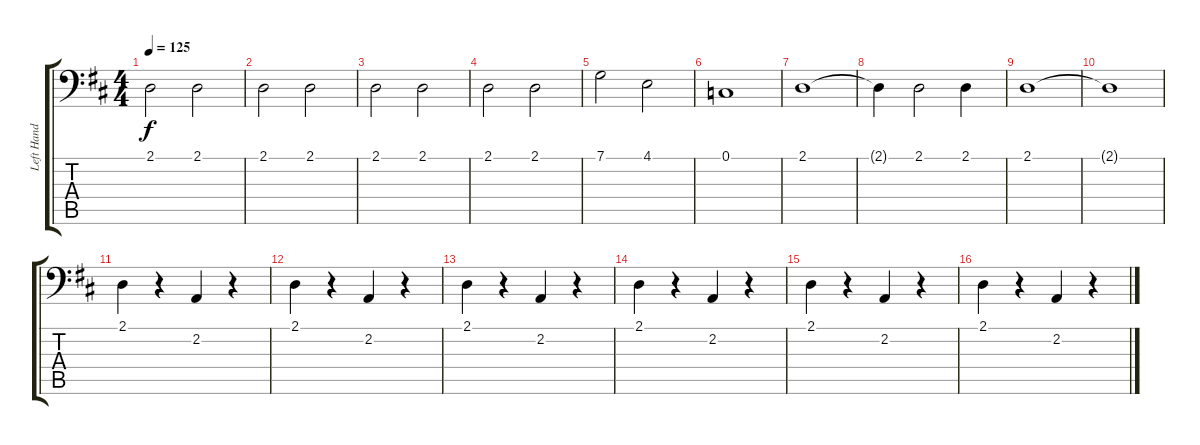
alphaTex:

\track ("Left Hand" "Left Hand") {instrument brightacousticpiano}
\staff {score tabs}
\tuning (C3 G2 D2 A1 E1 B0) {hide}
\ts (4 4)
\tempo 125
\clef f4
\ks d
2.1.2{dy f} 2.1.2 |
2.1.2 2.1.2 |
2.1.2 2.1.2 |
2.1.2 2.1.2 |
7.1.2 4.1.2 |
0.1.1 |
2.1.1 |
2.1{t}.4 2.1.2 2.1.4 |
2.1.1 |
2.1{t}.1 |
2.1.4 r.4 2.2.4 r.4 |
2.1.4 r.4 2.2.4 r.4 |
2.1.4 r.4 2.2.4 r.4 |
2.1.4 r.4 2.2.4 r.4 |
2.1.4 r.4 2.2.4 r.4 |
2.1.4 r.4 2.2.4 r.4
